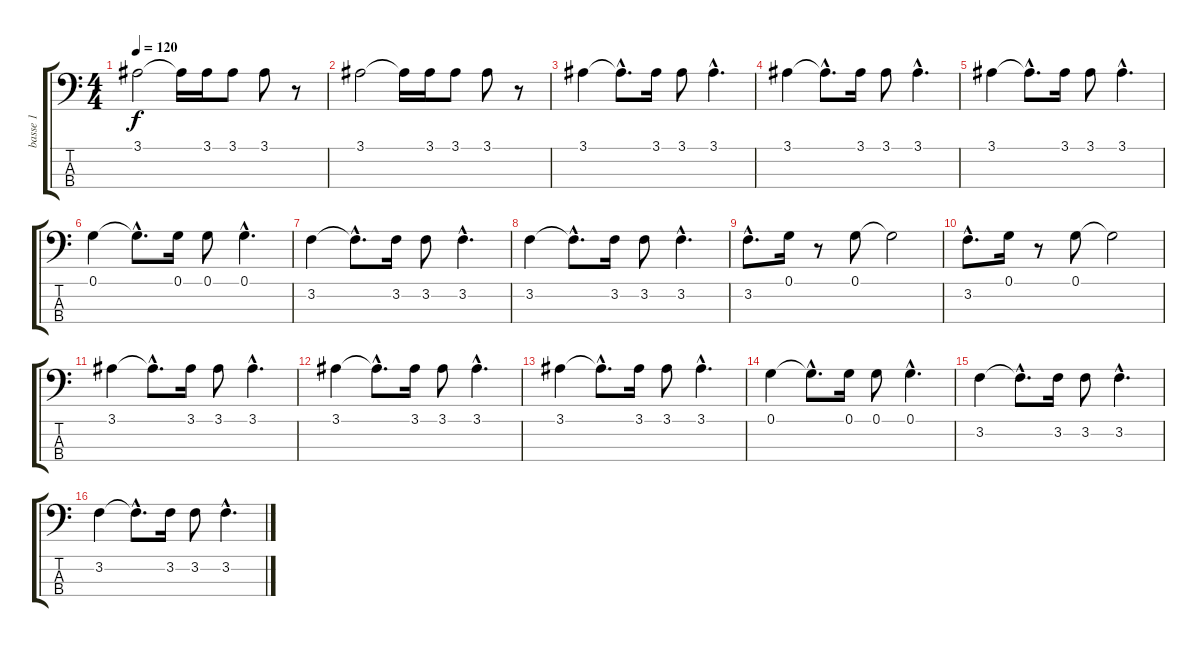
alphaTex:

\track ("basse 1" "basse 1") {instrument electricbassfinger}
\staff {score tabs}
\tuning (G2 D2 A1 E1) {hide}
\ts (4 4)
\tempo 120
\clef f4
\ks c
3.1.2{dy f} 3.1{t}.16 3.1.16 3.1.8 3.1.8 r.8 |
3.1.2 3.1{t}.16 3.1.16 3.1.8 3.1.8 r.8 |
3.1.4 3.1{hac t}.8{d} 3.1.16 3.1.8 3.1{hac}.4{d} |
3.1.4 3.1{hac t}.8{d} 3.1.16 3.1.8 3.1{hac}.4{d} |
3.1.4 3.1{hac t}.8{d} 3.1.16 3.1.8 3.1{hac}.4{d} |
0.1.4 0.1{hac t}.8{d} 0.1.16 0.1.8 0.1{hac}.4{d} |
3.2.4 3.2{hac t}.8{d} 3.2.16 3.2.8 3.2{hac}.4{d} |
3.2.4 3.2{hac t}.8{d} 3.2.16 3.2.8 3.2{hac}.4{d} |
3.2{hac}.8{d} 0.1.16 r.8 0.1.8 0.1{t}.2 |
3.2{hac}.8{d} 0.1.16 r.8 0.1.8 0.1{t}.2 |
3.1.4 3.1{hac t}.8{d} 3.1.16 3.1.8 3.1{hac}.4{d} |
3.1.4 3.1{hac t}.8{d} 3.1.16 3.1.8 3.1{hac}.4{d} |
3.1.4 3.1{hac t}.8{d} 3.1.16 3.1.8 3.1{hac}.4{d} |
0.1.4 0.1{hac t}.8{d} 0.1.16 0.1.8 0.1{hac}.4{d} |
3.2.4 3.2{hac t}.8{d} 3.2.16 3.2.8 3.2{hac}.4{d} |
3.2.4 3.2{hac t}.8{d} 3.2.16 3.2.8 3.2{hac}.4{d}
